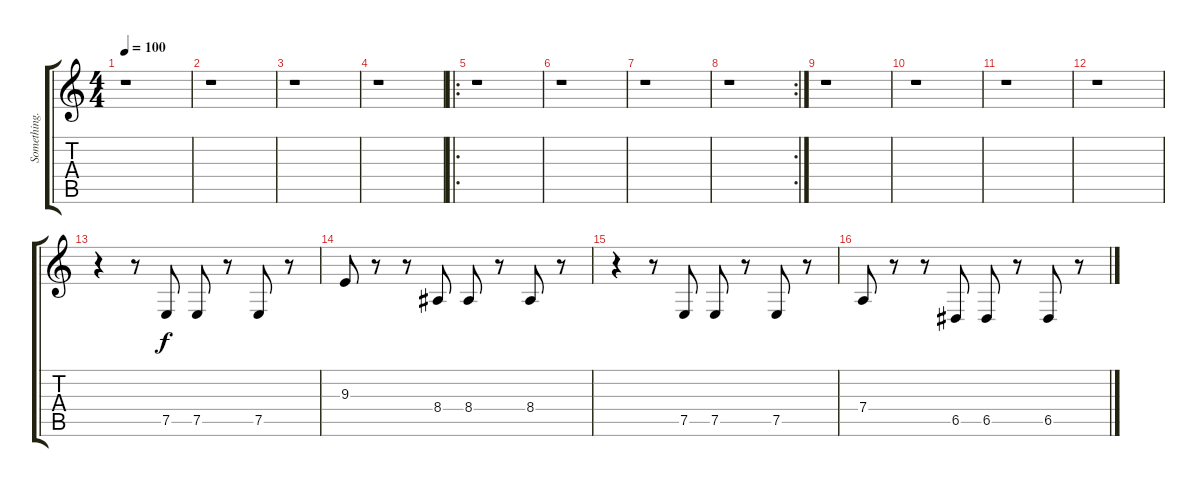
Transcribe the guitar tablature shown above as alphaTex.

\track ("Something..." "Something.") {instrument lead5charang}
\staff {score tabs}
\tuning (E4 B3 G3 D3 A2 E2) {hide}
\ts (4 4)
\tempo 100
\clef g2
\ks c
r.1{dy f instrument lead5charang} |
r.1 |
r.1 |
r.1 |
\ro
r.1 |
r.1 |
r.1 |
\rc 2
r.1 |
r.1 |
r.1 |
r.1 |
r.1 |
r.4 r.8 7.5.8 7.5.8 r.8 7.5.8 r.8 |
9.3.8 r.8 r.8 8.4.8 8.4.8 r.8 8.4.8 r.8 |
r.4 r.8 7.5.8 7.5.8 r.8 7.5.8 r.8 |
7.4.8 r.8 r.8 6.5.8 6.5.8 r.8 6.5.8 r.8
